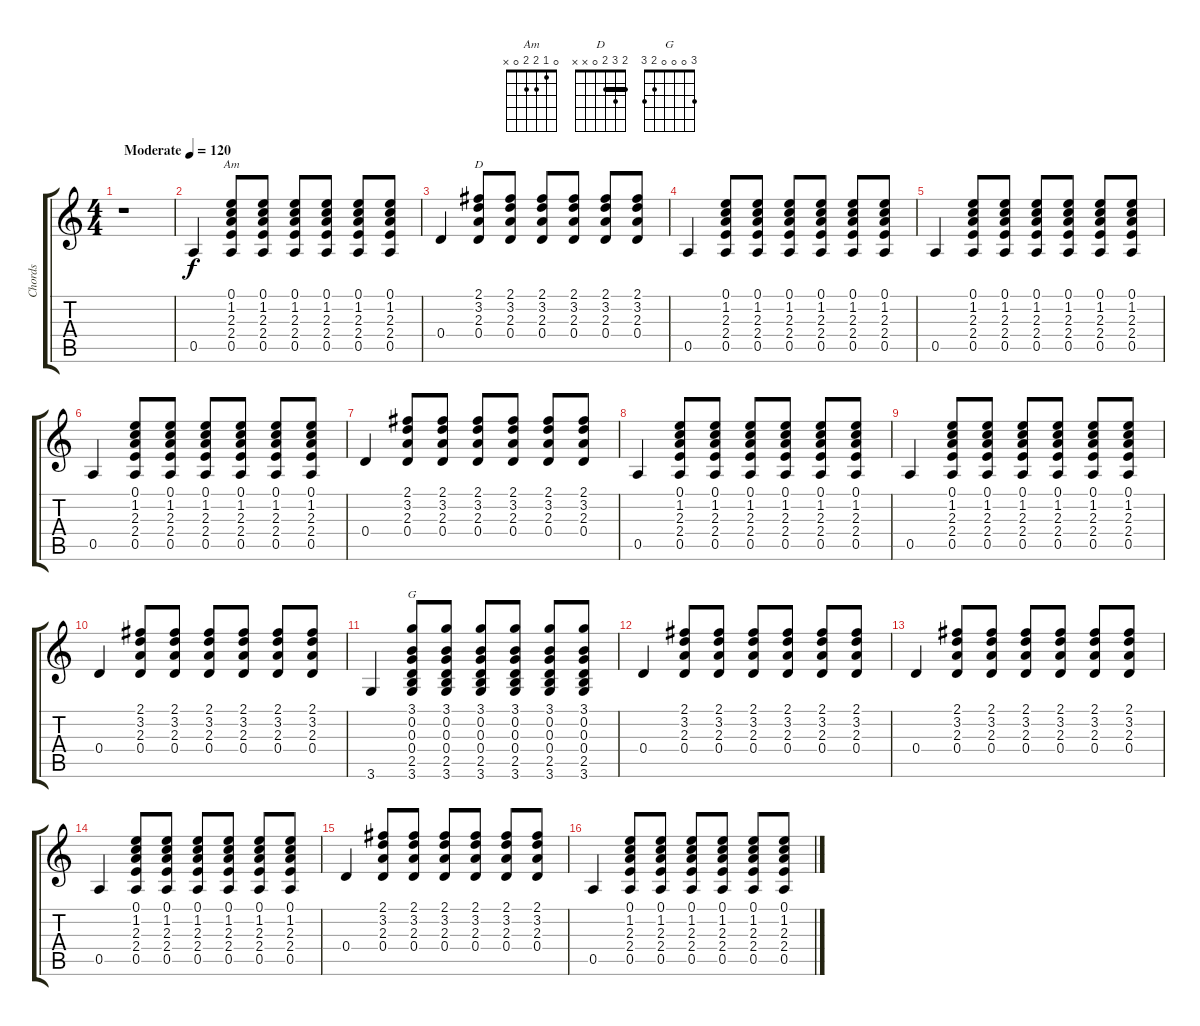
\track ("Chords" "Chords") {instrument acousticguitarsteel bank 124}
\staff {score tabs}
\tuning (E4 B3 G3 D3 A2 E2) {hide}
\chord ("Am" 0 1 2 2 0 x)
\chord ("D" 2 3 2 0 x x) {barre 2}
\chord ("G" 3 0 0 0 2 3)
\ts (4 4)
\tempo (120 "Moderate")
\clef g2
\ks c
r.1{dy f instrument acousticguitarsteel} |
0.5.4 (0.1 1.2 2.3 2.4 0.5).8{ch "Am"} (0.1 1.2 2.3 2.4 0.5).8 (0.1 1.2 2.3 2.4 0.5).8 (0.1 1.2 2.3 2.4 0.5).8 (0.1 1.2 2.3 2.4 0.5).8 (0.1 1.2 2.3 2.4 0.5).8 |
0.4.4 (2.1 3.2 2.3 0.4).8{ch "D"} (2.1 3.2 2.3 0.4).8 (2.1 3.2 2.3 0.4).8 (2.1 3.2 2.3 0.4).8 (2.1 3.2 2.3 0.4).8 (2.1 3.2 2.3 0.4).8 |
0.5.4 (0.1 1.2 2.3 2.4 0.5).8 (0.1 1.2 2.3 2.4 0.5).8 (0.1 1.2 2.3 2.4 0.5).8 (0.1 1.2 2.3 2.4 0.5).8 (0.1 1.2 2.3 2.4 0.5).8 (0.1 1.2 2.3 2.4 0.5).8 |
0.5.4 (0.1 1.2 2.3 2.4 0.5).8 (0.1 1.2 2.3 2.4 0.5).8 (0.1 1.2 2.3 2.4 0.5).8 (0.1 1.2 2.3 2.4 0.5).8 (0.1 1.2 2.3 2.4 0.5).8 (0.1 1.2 2.3 2.4 0.5).8 |
0.5.4 (0.1 1.2 2.3 2.4 0.5).8 (0.1 1.2 2.3 2.4 0.5).8 (0.1 1.2 2.3 2.4 0.5).8 (0.1 1.2 2.3 2.4 0.5).8 (0.1 1.2 2.3 2.4 0.5).8 (0.1 1.2 2.3 2.4 0.5).8 |
0.4.4 (2.1 3.2 2.3 0.4).8 (2.1 3.2 2.3 0.4).8 (2.1 3.2 2.3 0.4).8 (2.1 3.2 2.3 0.4).8 (2.1 3.2 2.3 0.4).8 (2.1 3.2 2.3 0.4).8 |
0.5.4 (0.1 1.2 2.3 2.4 0.5).8 (0.1 1.2 2.3 2.4 0.5).8 (0.1 1.2 2.3 2.4 0.5).8 (0.1 1.2 2.3 2.4 0.5).8 (0.1 1.2 2.3 2.4 0.5).8 (0.1 1.2 2.3 2.4 0.5).8 |
0.5.4 (0.1 1.2 2.3 2.4 0.5).8 (0.1 1.2 2.3 2.4 0.5).8 (0.1 1.2 2.3 2.4 0.5).8 (0.1 1.2 2.3 2.4 0.5).8 (0.1 1.2 2.3 2.4 0.5).8 (0.1 1.2 2.3 2.4 0.5).8 |
0.4.4 (2.1 3.2 2.3 0.4).8 (2.1 3.2 2.3 0.4).8 (2.1 3.2 2.3 0.4).8 (2.1 3.2 2.3 0.4).8 (2.1 3.2 2.3 0.4).8 (2.1 3.2 2.3 0.4).8 |
3.6.4 (3.1 0.2 0.3 0.4 2.5 3.6).8{ch "G"} (3.1 0.2 0.3 0.4 2.5 3.6).8 (3.1 0.2 0.3 0.4 2.5 3.6).8 (3.1 0.2 0.3 0.4 2.5 3.6).8 (3.1 0.2 0.3 0.4 2.5 3.6).8 (3.1 0.2 0.3 0.4 2.5 3.6).8 |
0.4.4 (2.1 3.2 2.3 0.4).8 (2.1 3.2 2.3 0.4).8 (2.1 3.2 2.3 0.4).8 (2.1 3.2 2.3 0.4).8 (2.1 3.2 2.3 0.4).8 (2.1 3.2 2.3 0.4).8 |
0.4.4 (2.1 3.2 2.3 0.4).8 (2.1 3.2 2.3 0.4).8 (2.1 3.2 2.3 0.4).8 (2.1 3.2 2.3 0.4).8 (2.1 3.2 2.3 0.4).8 (2.1 3.2 2.3 0.4).8 |
0.5.4 (0.1 1.2 2.3 2.4 0.5).8 (0.1 1.2 2.3 2.4 0.5).8 (0.1 1.2 2.3 2.4 0.5).8 (0.1 1.2 2.3 2.4 0.5).8 (0.1 1.2 2.3 2.4 0.5).8 (0.1 1.2 2.3 2.4 0.5).8 |
0.4.4 (2.1 3.2 2.3 0.4).8 (2.1 3.2 2.3 0.4).8 (2.1 3.2 2.3 0.4).8 (2.1 3.2 2.3 0.4).8 (2.1 3.2 2.3 0.4).8 (2.1 3.2 2.3 0.4).8 |
0.5.4 (0.1 1.2 2.3 2.4 0.5).8 (0.1 1.2 2.3 2.4 0.5).8 (0.1 1.2 2.3 2.4 0.5).8 (0.1 1.2 2.3 2.4 0.5).8 (0.1 1.2 2.3 2.4 0.5).8 (0.1 1.2 2.3 2.4 0.5).8
